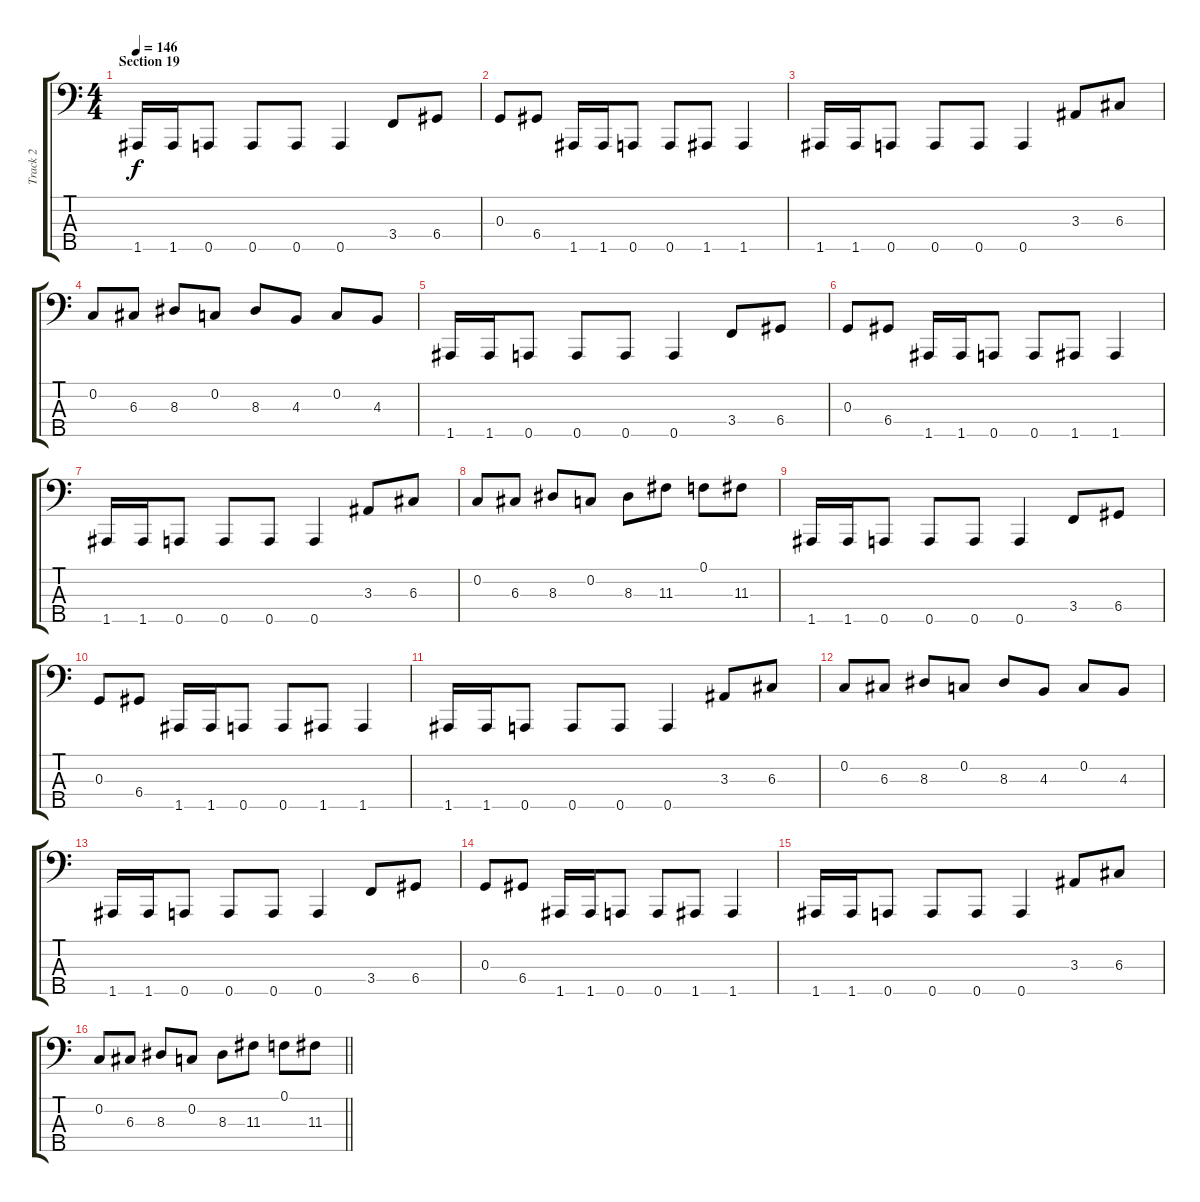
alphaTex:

\track ("Track 2" "Track 2") {instrument electricbassfinger}
\staff {score tabs}
\tuning (F2 C2 G1 D1 A0) {hide}
\ts (4 4)
\section ("" "Section 19")
\tempo 146
\clef f4
\ks c
1.5.16{dy f} 1.5.16 0.5.8 0.5.8 0.5.8 0.5.4 3.4.8 6.4.8 |
0.3.8 6.4.8 1.5.16 1.5.16 0.5.8 0.5.8 1.5.8 1.5.4 |
1.5.16 1.5.16 0.5.8 0.5.8 0.5.8 0.5.4 3.3.8 6.3.8 |
0.2.8 6.3.8 8.3.8 0.2.8 8.3.8 4.3.8 0.2.8 4.3.8 |
1.5.16 1.5.16 0.5.8 0.5.8 0.5.8 0.5.4 3.4.8 6.4.8 |
0.3.8 6.4.8 1.5.16 1.5.16 0.5.8 0.5.8 1.5.8 1.5.4 |
1.5.16 1.5.16 0.5.8 0.5.8 0.5.8 0.5.4 3.3.8 6.3.8 |
0.2.8 6.3.8 8.3.8 0.2.8 8.3.8 11.3.8 0.1.8 11.3.8 |
1.5.16 1.5.16 0.5.8 0.5.8 0.5.8 0.5.4 3.4.8 6.4.8 |
0.3.8 6.4.8 1.5.16 1.5.16 0.5.8 0.5.8 1.5.8 1.5.4 |
1.5.16 1.5.16 0.5.8 0.5.8 0.5.8 0.5.4 3.3.8 6.3.8 |
0.2.8 6.3.8 8.3.8 0.2.8 8.3.8 4.3.8 0.2.8 4.3.8 |
1.5.16 1.5.16 0.5.8 0.5.8 0.5.8 0.5.4 3.4.8 6.4.8 |
0.3.8 6.4.8 1.5.16 1.5.16 0.5.8 0.5.8 1.5.8 1.5.4 |
1.5.16 1.5.16 0.5.8 0.5.8 0.5.8 0.5.4 3.3.8 6.3.8 |
\barLineRight lightlight
0.2.8 6.3.8 8.3.8 0.2.8 8.3.8 11.3.8 0.1.8 11.3.8
